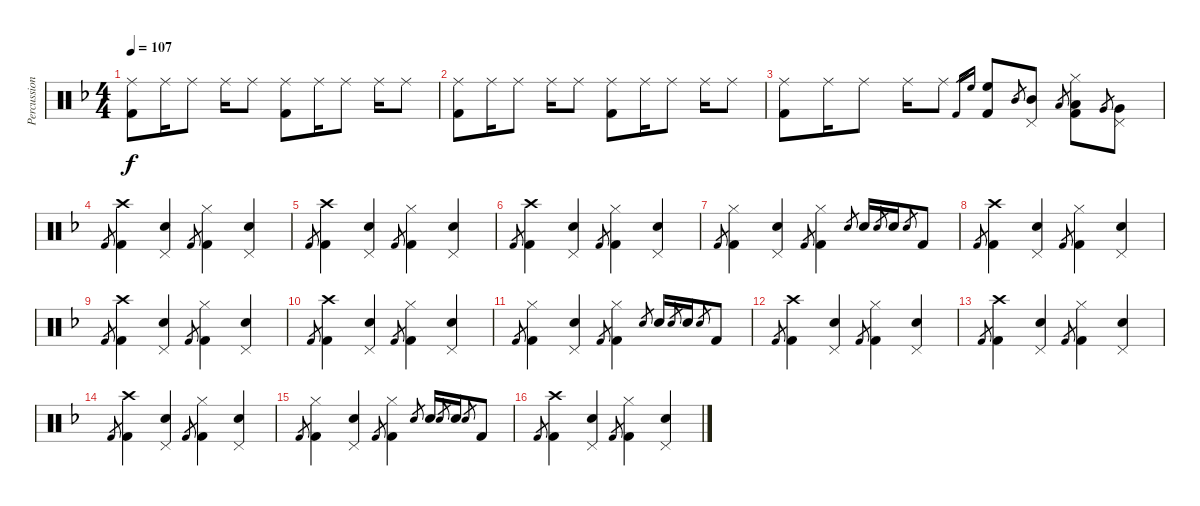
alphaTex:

\track ("Percussion" "Percussion") {instrument percussion}
\staff {score}
\articulation defaults
\ts (4 4)
\tempo 107
\clef neutral
\ks f
("Kick (hit) 2" "Ride (middle)").8{dy f} "Ride (middle)".16 "Ride (middle)".8 "Ride (middle)".16 "Ride (middle)".8 ("Kick (hit) 2" "Ride (middle)").8 "Ride (middle)".16 "Ride (middle)".8 "Ride (middle)".16 "Ride (middle)".8 |
("Kick (hit) 2" "Ride (middle)").8 "Ride (middle)".16 "Ride (middle)".8 "Ride (middle)".16 "Ride (middle)".8 ("Kick (hit) 2" "Ride (middle)").8 "Ride (middle)".16 "Ride (middle)".8 "Ride (middle)".16 "Ride (middle)".8 |
("Kick (hit) 2" "Ride (middle)").8 "Ride (middle)".16 "Ride (middle)".8 "Ride (middle)".16 "Ride (middle)".8 "Kick (hit) 2".16{gr} "High Floor Tom (hit)".16{gr} ("Kick (hit) 2" "High Floor Tom (hit)").8 "Mid Tom (hit)".8{gr} ("Mid Tom (hit)" "Pedal Hi-Hat (hit)").8 "Low Tom (hit)".8{gr} ("Kick (hit) 2" "Low Tom (hit)" "Hi-Hat (closed)").8 "Very Low Tom (hit)".8{gr} ("Very Low Tom (hit)" "Pedal Hi-Hat (hit)").8 |
"Kick (hit) 2".8{gr} ("Kick (hit) 2" "Crash high (hit)").4 ("Snare (hit) 2" "Pedal Hi-Hat (hit)").4 "Kick (hit) 2".8{gr} ("Kick (hit) 2" "Hi-Hat (closed)").4 ("Snare (hit) 2" "Pedal Hi-Hat (hit)").4 |
"Kick (hit) 2".8{gr} ("Kick (hit) 2" "Crash high (hit)").4 ("Snare (hit) 2" "Pedal Hi-Hat (hit)").4 "Kick (hit) 2".8{gr} ("Kick (hit) 2" "Hi-Hat (closed)").4 ("Snare (hit) 2" "Pedal Hi-Hat (hit)").4 |
"Kick (hit) 2".8{gr} ("Kick (hit) 2" "Crash high (hit)").4 ("Snare (hit) 2" "Pedal Hi-Hat (hit)").4 "Kick (hit) 2".8{gr} ("Kick (hit) 2" "Hi-Hat (closed)").4 ("Snare (hit) 2" "Pedal Hi-Hat (hit)").4 |
"Kick (hit) 2".8{gr} ("Kick (hit) 2" "Hi-Hat (closed)").4 ("Snare (hit) 2" "Pedal Hi-Hat (hit)").4 "Kick (hit) 2".8{gr} ("Kick (hit) 2" "Hi-Hat (closed)").4 "Snare (hit) 2".8{gr} "Snare (hit) 2".16 "Snare (hit) 2".8{gr} "Snare (hit) 2".16 "Snare (hit) 2".8{gr} "Kick (hit) 2".8 |
"Kick (hit) 2".8{gr} ("Kick (hit) 2" "Crash high (hit)").4 ("Snare (hit) 2" "Pedal Hi-Hat (hit)").4 "Kick (hit) 2".8{gr} ("Kick (hit) 2" "Hi-Hat (closed)").4 ("Snare (hit) 2" "Pedal Hi-Hat (hit)").4 |
"Kick (hit) 2".8{gr} ("Kick (hit) 2" "Crash high (hit)").4 ("Snare (hit) 2" "Pedal Hi-Hat (hit)").4 "Kick (hit) 2".8{gr} ("Kick (hit) 2" "Hi-Hat (closed)").4 ("Snare (hit) 2" "Pedal Hi-Hat (hit)").4 |
"Kick (hit) 2".8{gr} ("Kick (hit) 2" "Crash high (hit)").4 ("Snare (hit) 2" "Pedal Hi-Hat (hit)").4 "Kick (hit) 2".8{gr} ("Kick (hit) 2" "Hi-Hat (closed)").4 ("Snare (hit) 2" "Pedal Hi-Hat (hit)").4 |
"Kick (hit) 2".8{gr} ("Kick (hit) 2" "Hi-Hat (closed)").4 ("Snare (hit) 2" "Pedal Hi-Hat (hit)").4 "Kick (hit) 2".8{gr} ("Kick (hit) 2" "Hi-Hat (closed)").4 "Snare (hit) 2".8{gr} "Snare (hit) 2".16 "Snare (hit) 2".8{gr} "Snare (hit) 2".16 "Snare (hit) 2".8{gr} "Kick (hit) 2".8 |
"Kick (hit) 2".8{gr} ("Kick (hit) 2" "Crash high (hit)").4 ("Snare (hit) 2" "Pedal Hi-Hat (hit)").4 "Kick (hit) 2".8{gr} ("Kick (hit) 2" "Hi-Hat (closed)").4 ("Snare (hit) 2" "Pedal Hi-Hat (hit)").4 |
"Kick (hit) 2".8{gr} ("Kick (hit) 2" "Crash high (hit)").4 ("Snare (hit) 2" "Pedal Hi-Hat (hit)").4 "Kick (hit) 2".8{gr} ("Kick (hit) 2" "Hi-Hat (closed)").4 ("Snare (hit) 2" "Pedal Hi-Hat (hit)").4 |
"Kick (hit) 2".8{gr} ("Kick (hit) 2" "Crash high (hit)").4 ("Snare (hit) 2" "Pedal Hi-Hat (hit)").4 "Kick (hit) 2".8{gr} ("Kick (hit) 2" "Hi-Hat (closed)").4 ("Snare (hit) 2" "Pedal Hi-Hat (hit)").4 |
"Kick (hit) 2".8{gr} ("Kick (hit) 2" "Hi-Hat (closed)").4 ("Snare (hit) 2" "Pedal Hi-Hat (hit)").4 "Kick (hit) 2".8{gr} ("Kick (hit) 2" "Hi-Hat (closed)").4 "Snare (hit) 2".8{gr} "Snare (hit) 2".16 "Snare (hit) 2".8{gr} "Snare (hit) 2".16 "Snare (hit) 2".8{gr} "Kick (hit) 2".8 |
"Kick (hit) 2".8{gr} ("Kick (hit) 2" "Crash high (hit)").4 ("Snare (hit) 2" "Pedal Hi-Hat (hit)").4 "Kick (hit) 2".8{gr} ("Kick (hit) 2" "Hi-Hat (closed)").4 ("Snare (hit) 2" "Pedal Hi-Hat (hit)").4
